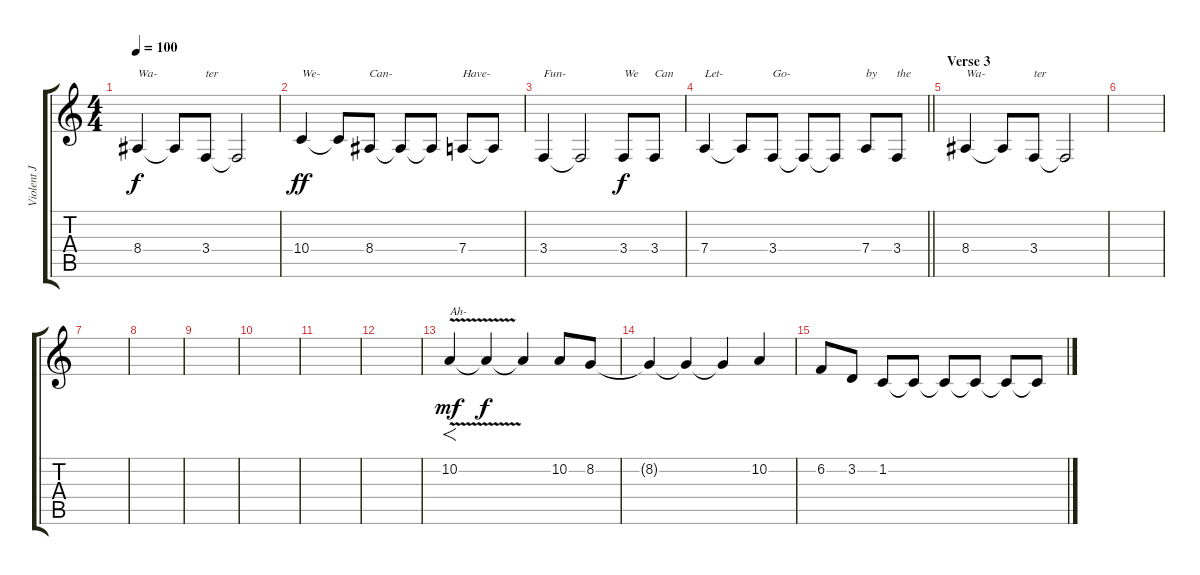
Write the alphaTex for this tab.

\track ("Violent J (and Lette)" "Violent J ") {instrument lead8bassandlead}
\staff {score tabs}
\tuning (E4 B3 G3 D3 A2 E2) {hide}
\ts (4 4)
\tempo 100
\clef g2
\ks c
8.4.4{txt "Wa-" dy f} 8.4{t}.8 3.4.8{txt "ter"} 3.4{t}.2 |
10.4.4{txt "We-" dy ff volume 11} 10.4{t}.8 8.4.8{txt "Can-"} 8.4{t}.8 8.4{t}.8 7.4.8{txt "Have-"} 7.4{t}.8 |
3.4.4{txt "Fun-"} 3.4{t}.2 3.4.8{txt "We" dy f} 3.4.8{txt "Can"} |
\barLineRight lightlight
7.4.4{txt "Let-"} 7.4{t}.8 3.4.8{txt "Go-"} 3.4{t}.8 3.4{t}.8 7.4.8{txt "by"} 3.4.8{txt "the"} |
\section ("" "Verse 3")
8.4.4{txt "Wa-"} 8.4{t}.8 3.4.8{txt "ter"} 3.4{t}.2 |
|
|
|
|
|
|
|
10.2{v}.4{f txt "Ah-" dy mf} 10.2{t}.4{dy f} 10.2{t}.4 10.2.8 8.2.8 |
8.2{t}.4 8.2{t}.4 8.2{t}.4 10.2.4 |
6.2.8 3.2.8 1.2.8 1.2{t}.8 1.2{t}.8{volume 6} 1.2{t}.8 1.2{t}.8 1.2{t}.8
